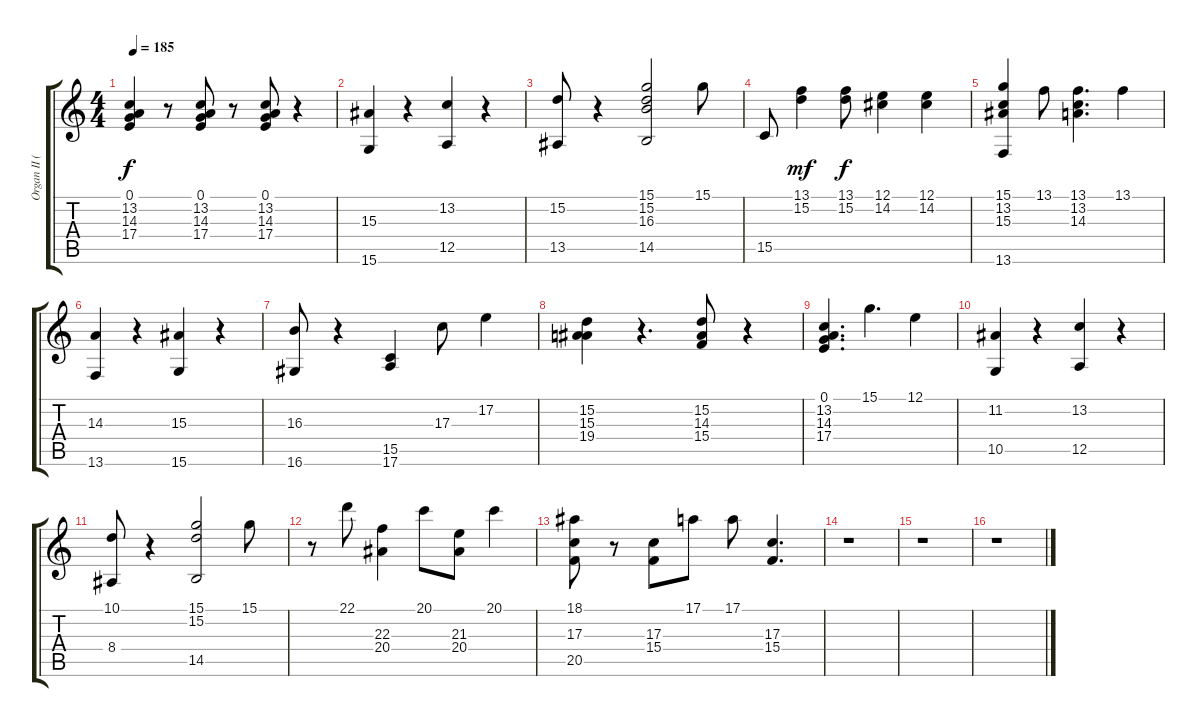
\track ("Organ II (Synth V)" "Organ II (") {instrument percussiveorgan}
\staff {score tabs}
\tuning (E4 B3 G3 D3 A2 E2) {hide}
\ts (4 4)
\tempo 185
\clef g2
\ks c
(0.1 13.2 14.3 17.4).4{dy f} r.8 (0.1 13.2 14.3 17.4).8 r.8 (0.1 13.2 14.3 17.4).8 r.4 |
(15.3 15.6).4 r.4 (13.2 12.5).4 r.4 |
(15.2 13.5).8 r.4 (15.1 15.2 16.3 14.5).2 15.1.8 |
15.5.8 (13.1 15.2).4{dy mf} (13.1 15.2).8{dy f} (12.1 14.2).4 (12.1 14.2).4 |
(15.1 13.2 15.3 13.6).4 13.1.8 (13.1 13.2 14.3).4{d} 13.1.4 |
(14.3 13.6).4 r.4 (15.3 15.6).4 r.4 |
(16.3 16.6).8 r.4 (15.5 17.6).4 17.3.8 17.2.4 |
(15.2 15.3 19.4).4 r.4{d} (15.2 14.3 15.4).8 r.4 |
(0.1 13.2 14.3 17.4).4{d} 15.1.4{d} 12.1.4 |
(11.2 10.5).4 r.4 (13.2 12.5).4 r.4 |
(10.1 8.4).8 r.4 (15.1 15.2 14.5).2 15.1.8 |
r.8 22.1.8 (22.3 20.4).4 20.1.8 (21.3 20.4).8 20.1.4 |
(18.1 17.3 20.5).8 r.8 (17.3 15.4).8 17.1.8 17.1.8 (17.3 15.4).4{d} |
r.1 |
r.1 |
r.1
